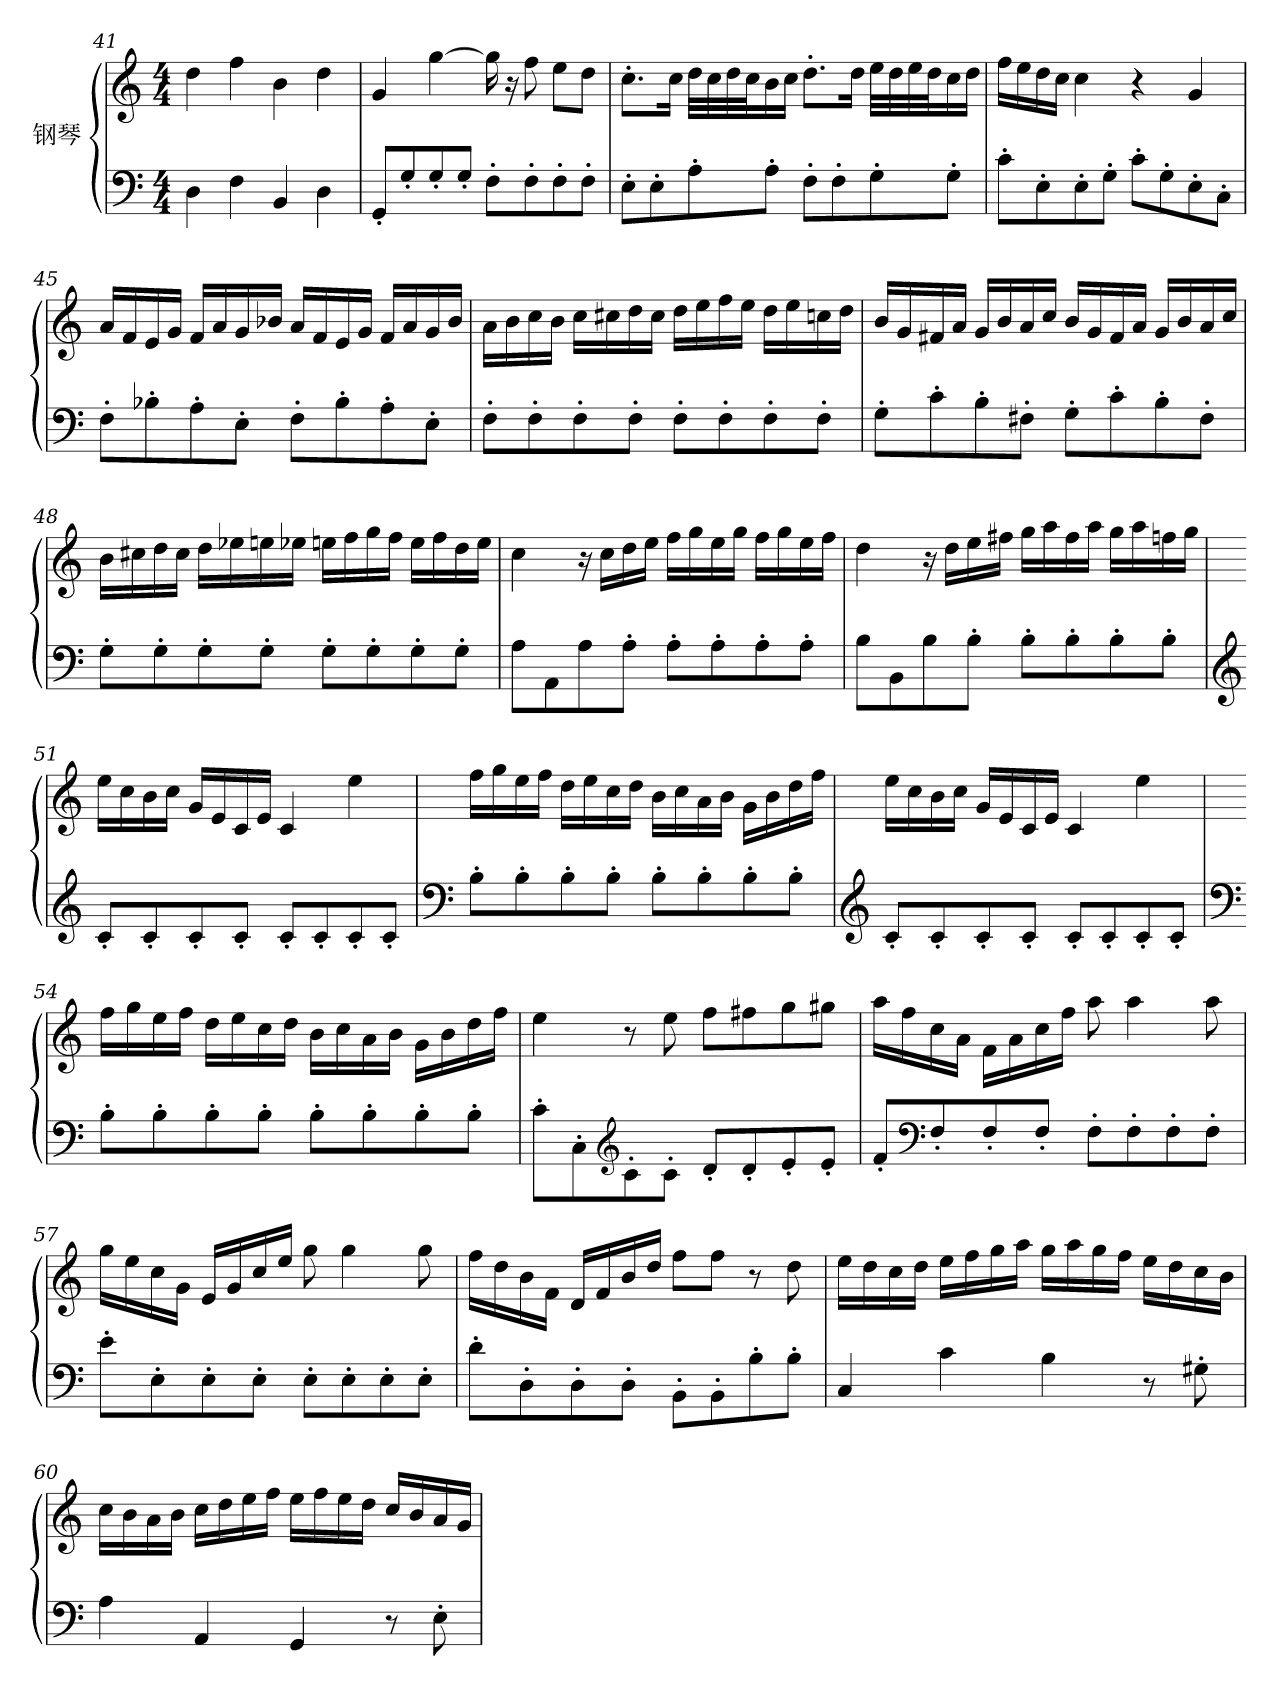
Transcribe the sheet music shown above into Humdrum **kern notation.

**kern	**kern
*part2	*part1
*staff2	*staff1
*I"钢琴	*I"钢琴
!!LO:LB:g=z
*clefF4	*clefG2
*k[]	*k[]
*M4/4	*M4/4
=41	=41
4D\	4dd\
4F\	4ff\
4BB/	4b\
4D\	4dd\
=42	=42
8GG'/L	4g/
8G'/	.
8G'/	[4gg\
8G'/J	.
8F'\L	16gg\]
.	16r
8F'\	8ff\
8F'\	8ee\L
8F'\J	8dd\J
=43	=43
8E'\L	8.cc'\L
8E'\	.
.	16cc\Jk
8A'\	32dd\LLL
.	32cc\
.	32dd\
.	32cc\J
8A'\J	16b\
.	16cc\JJ
8F'\L	8.dd'\L
8F'\	.
.	16dd\Jk
8G'\	32ee\LLL
.	32dd\
.	32ee\
.	32dd\J
8G'\J	16cc\
.	16dd\JJ
=44	=44
8c'\L	16ff\LL
.	16ee\
8E'\	16dd\
.	16cc\JJ
8E'\	4cc\
8G'\J	.
8c'\L	4r
8G'\	.
8E'\	4g/
8C'\J	.
!!LO:LB:g=z
=45	=45
8F'\L	16a/LL
.	16f/
8B-X'\	16e/
.	16g/JJ
8A'\	16f/LL
.	16a/
8E'\J	16g/
.	16b-X/JJ
8F'\L	16a/LL
.	16f/
8B-'\	16e/
.	16g/JJ
8A'\	16f/LL
.	16a/
8E'\J	16g/
.	16b-/JJ
=46	=46
8F'\L	16a\LL
.	16b\
8F'\	16cc\
.	16b\JJ
8F'\	16cc\LL
.	16cc#X\
8F'\J	16dd\
.	16cc#\JJ
8F'\L	16dd\LL
.	16ee\
8F'\	16ff\
.	16ee\JJ
8F'\	16dd\LL
.	16ee\
8F'\J	16ccn\
.	16dd\JJ
!!LO:LB:g=z
=47	=47
8G'\L	16b/LL
.	16g/
8c'\	16f#X/
.	16a/JJ
8B'\	16g/LL
.	16b/
8F#X'\J	16a/
.	16cc/JJ
8G'\L	16b/LL
.	16g/
8c'\	16f#/
.	16a/JJ
8B'\	16g/LL
.	16b/
8F#'\J	16a/
.	16cc/JJ
=48	=48
8G'\L	16b\LL
.	16cc#X\
8G'\	16dd\
.	16cc#\JJ
8G'\	16dd\LL
.	16ee-X\
8G'\J	16een\
.	16ee-X\JJ
8G'\L	16een\LL
.	16ff\
8G'\	16gg\
.	16ff\JJ
8G'\	16ee\LL
.	16ff\
8G'\J	16dd\
.	16ee\JJ
!!LO:LB:g=z
=49	=49
8A\L	4cc\
8AA\	.
8A\	16r
.	16cc\LL
8A'\J	16dd\
.	16ee\JJ
8A'\L	16ff\LL
.	16gg\
8A'\	16ee\
.	16gg\JJ
8A'\	16ff\LL
.	16gg\
8A'\J	16ee\
.	16ff\JJ
=50	=50
8B\L	4dd\
8BB\	.
8B\	16r
.	16dd\LL
8B'\J	16ee\
.	16ff#X\JJ
8B'\L	16gg\LL
.	16aa\
8B'\	16ff#\
.	16aa\JJ
8B'\	16gg\LL
.	16aa\
8B'\J	16ffn\
.	16gg\JJ
=51	=51
*clefG2	*
8c'/L	16ee\LL
.	16cc\
8c'/	16b\
.	16cc\JJ
8c'/	16g/LL
.	16e/
8c'/J	16c/
.	16e/JJ
8c'/L	4c/
8c'/	.
8c'/	4ee\
8c'/J	.
!!LO:LB:g=z
=52	=52
*clefF4	*
8B'\L	16ff\LL
.	16gg\
8B'\	16ee\
.	16ff\JJ
8B'\	16dd\LL
.	16ee\
8B'\J	16cc\
.	16dd\JJ
8B'\L	16b\LL
.	16cc\
8B'\	16a\
.	16b\JJ
8B'\	16g\LL
.	16b\
8B'\J	16dd\
.	16ff\JJ
=53	=53
*clefG2	*
8c'/L	16ee\LL
.	16cc\
8c'/	16b\
.	16cc\JJ
8c'/	16g/LL
.	16e/
8c'/J	16c/
.	16e/JJ
8c'/L	4c/
8c'/	.
8c'/	4ee\
8c'/J	.
!!LO:PB:g=z
=54	=54
*clefF4	*
8B'\L	16ff\LL
.	16gg\
8B'\	16ee\
.	16ff\JJ
8B'\	16dd\LL
.	16ee\
8B'\J	16cc\
.	16dd\JJ
8B'\L	16b\LL
.	16cc\
8B'\	16a\
.	16b\JJ
8B'\	16g\LL
.	16b\
8B'\J	16dd\
.	16ff\JJ
=55	=55
8c'\L	4ee\
8C'\	.
*clefG2	*
8c'\	8r
8c'\J	8ee\
8d'/L	8ff\L
8d'/	8ff#X\
8e'/	8gg\
8e'/J	8gg#X\J
=56	=56
8f'/L	16aa\LL
.	16ff\
*clefF4	*
8F'/	16cc\
.	16a\JJ
8F'/	16f\LL
.	16a\
8F'/J	16cc\
.	16ff\JJ
8F'\L	8aa\
8F'\	4aa\
8F'\	.
8F'\J	8aa\
!!LO:LB:g=z
=57	=57
8e'\L	16gg\LL
.	16ee\
8E'\	16cc\
.	16g\JJ
8E'\	16e/LL
.	16g/
8E'\J	16cc/
.	16ee/JJ
8E'\L	8gg\
8E'\	4gg\
8E'\	.
8E'\J	8gg\
=58	=58
8d'\L	16ff\LL
.	16dd\
8D'\	16b\
.	16f\JJ
8D'\	16d/LL
.	16f/
8D'\J	16b/
.	16dd/JJ
8BB'\L	8ff\L
8BB'\	8ff\J
8B'\	8r
8B'\J	8dd\
=59	=59
4C/	16ee\LL
.	16dd\
.	16cc\
.	16dd\JJ
4c\	16ee\LL
.	16ff\
.	16gg\
.	16aa\JJ
4B\	16gg\LL
.	16aa\
.	16gg\
.	16ff\JJ
8r	16ee\LL
.	16dd\
8G#X'\	16cc\
.	16b\JJ
!!LO:LB:g=z
=60	=60
4A\	16cc\LL
.	16b\
.	16a\
.	16b\JJ
4AA/	16cc\LL
.	16dd\
.	16ee\
.	16ff\JJ
4GG/	16ee\LL
.	16ff\
.	16ee\
.	16dd\JJ
8r	16cc/LL
.	16b/
8E'\	16a/
.	16g/JJ
=	=
*-	*-
